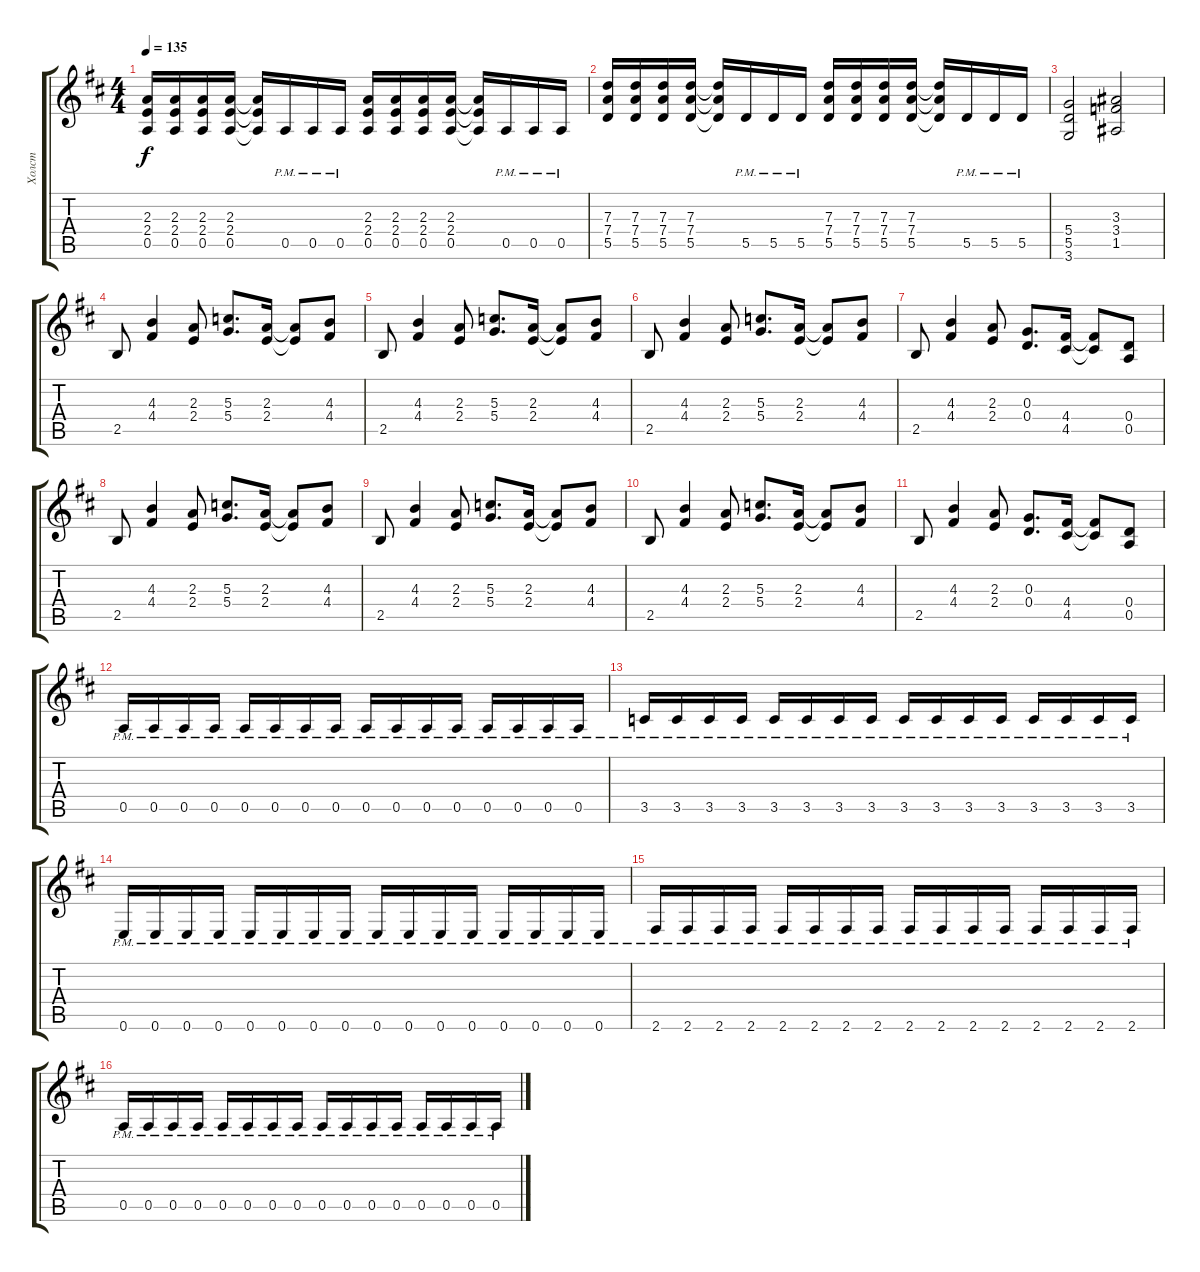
\track ("Холст" "Холст") {instrument overdrivenguitar}
\staff {score tabs}
\tuning (E4 B3 G3 D3 A2 E2) {hide}
\ts (4 4)
\tempo 135
\clef g2
\ks d
(2.3 2.4 0.5).16{dy f} (2.3 2.4 0.5).16 (2.3 2.4 0.5).16 (2.3 2.4 0.5).16 (2.3{t} 2.4{t} 0.5{t}).16 0.5{pm}.16 0.5{pm}.16 0.5{pm}.16 (2.3 2.4 0.5).16 (2.3 2.4 0.5).16 (2.3 2.4 0.5).16 (2.3 2.4 0.5).16 (2.3{t} 2.4{t} 0.5{t}).16 0.5{pm}.16 0.5{pm}.16 0.5{pm}.16 |
(7.3 7.4 5.5).16 (7.3 7.4 5.5).16 (7.3 7.4 5.5).16 (7.3 7.4 5.5).16 (7.3{t} 7.4{t} 5.5{t}).16 5.5{pm}.16 5.5{pm}.16 5.5{pm}.16 (7.3 7.4 5.5).16 (7.3 7.4 5.5).16 (7.3 7.4 5.5).16 (7.3 7.4 5.5).16 (7.3{t} 7.4{t} 5.5{t}).16 5.5{pm}.16 5.5{pm}.16 5.5{pm}.16 |
(5.4 5.5 3.6).2 (3.3 3.4 1.5).2 |
2.5.8 (4.3 4.4).4 (2.3 2.4).8 (5.3 5.4).8{d} (2.3 2.4).16 (2.3{t} 2.4{t}).8 (4.3 4.4).8 |
2.5.8 (4.3 4.4).4 (2.3 2.4).8 (5.3 5.4).8{d} (2.3 2.4).16 (2.3{t} 2.4{t}).8 (4.3 4.4).8 |
2.5.8 (4.3 4.4).4 (2.3 2.4).8 (5.3 5.4).8{d} (2.3 2.4).16 (2.3{t} 2.4{t}).8 (4.3 4.4).8 |
2.5.8 (4.3 4.4).4 (2.3 2.4).8 (0.3 0.4).8{d} (4.4 4.5).16 (4.4{t} 4.5{t}).8 (0.4 0.5).8 |
2.5.8 (4.3 4.4).4 (2.3 2.4).8 (5.3 5.4).8{d} (2.3 2.4).16 (2.3{t} 2.4{t}).8 (4.3 4.4).8 |
2.5.8 (4.3 4.4).4 (2.3 2.4).8 (5.3 5.4).8{d} (2.3 2.4).16 (2.3{t} 2.4{t}).8 (4.3 4.4).8 |
2.5.8 (4.3 4.4).4 (2.3 2.4).8 (5.3 5.4).8{d} (2.3 2.4).16 (2.3{t} 2.4{t}).8 (4.3 4.4).8 |
2.5.8 (4.3 4.4).4 (2.3 2.4).8 (0.3 0.4).8{d} (4.4 4.5).16 (4.4{t} 4.5{t}).8 (0.4 0.5).8 |
0.5{pm}.16 0.5{pm}.16 0.5{pm}.16 0.5{pm}.16 0.5{pm}.16 0.5{pm}.16 0.5{pm}.16 0.5{pm}.16 0.5{pm}.16 0.5{pm}.16 0.5{pm}.16 0.5{pm}.16 0.5{pm}.16 0.5{pm}.16 0.5{pm}.16 0.5{pm}.16 |
3.5{pm}.16 3.5{pm}.16 3.5{pm}.16 3.5{pm}.16 3.5{pm}.16 3.5{pm}.16 3.5{pm}.16 3.5{pm}.16 3.5{pm}.16 3.5{pm}.16 3.5{pm}.16 3.5{pm}.16 3.5{pm}.16 3.5{pm}.16 3.5{pm}.16 3.5{pm}.16 |
0.6{pm}.16 0.6{pm}.16 0.6{pm}.16 0.6{pm}.16 0.6{pm}.16 0.6{pm}.16 0.6{pm}.16 0.6{pm}.16 0.6{pm}.16 0.6{pm}.16 0.6{pm}.16 0.6{pm}.16 0.6{pm}.16 0.6{pm}.16 0.6{pm}.16 0.6{pm}.16 |
2.6{pm}.16 2.6{pm}.16 2.6{pm}.16 2.6{pm}.16 2.6{pm}.16 2.6{pm}.16 2.6{pm}.16 2.6{pm}.16 2.6{pm}.16 2.6{pm}.16 2.6{pm}.16 2.6{pm}.16 2.6{pm}.16 2.6{pm}.16 2.6{pm}.16 2.6{pm}.16 |
0.5{pm}.16 0.5{pm}.16 0.5{pm}.16 0.5{pm}.16 0.5{pm}.16 0.5{pm}.16 0.5{pm}.16 0.5{pm}.16 0.5{pm}.16 0.5{pm}.16 0.5{pm}.16 0.5{pm}.16 0.5{pm}.16 0.5{pm}.16 0.5{pm}.16 0.5{pm}.16
